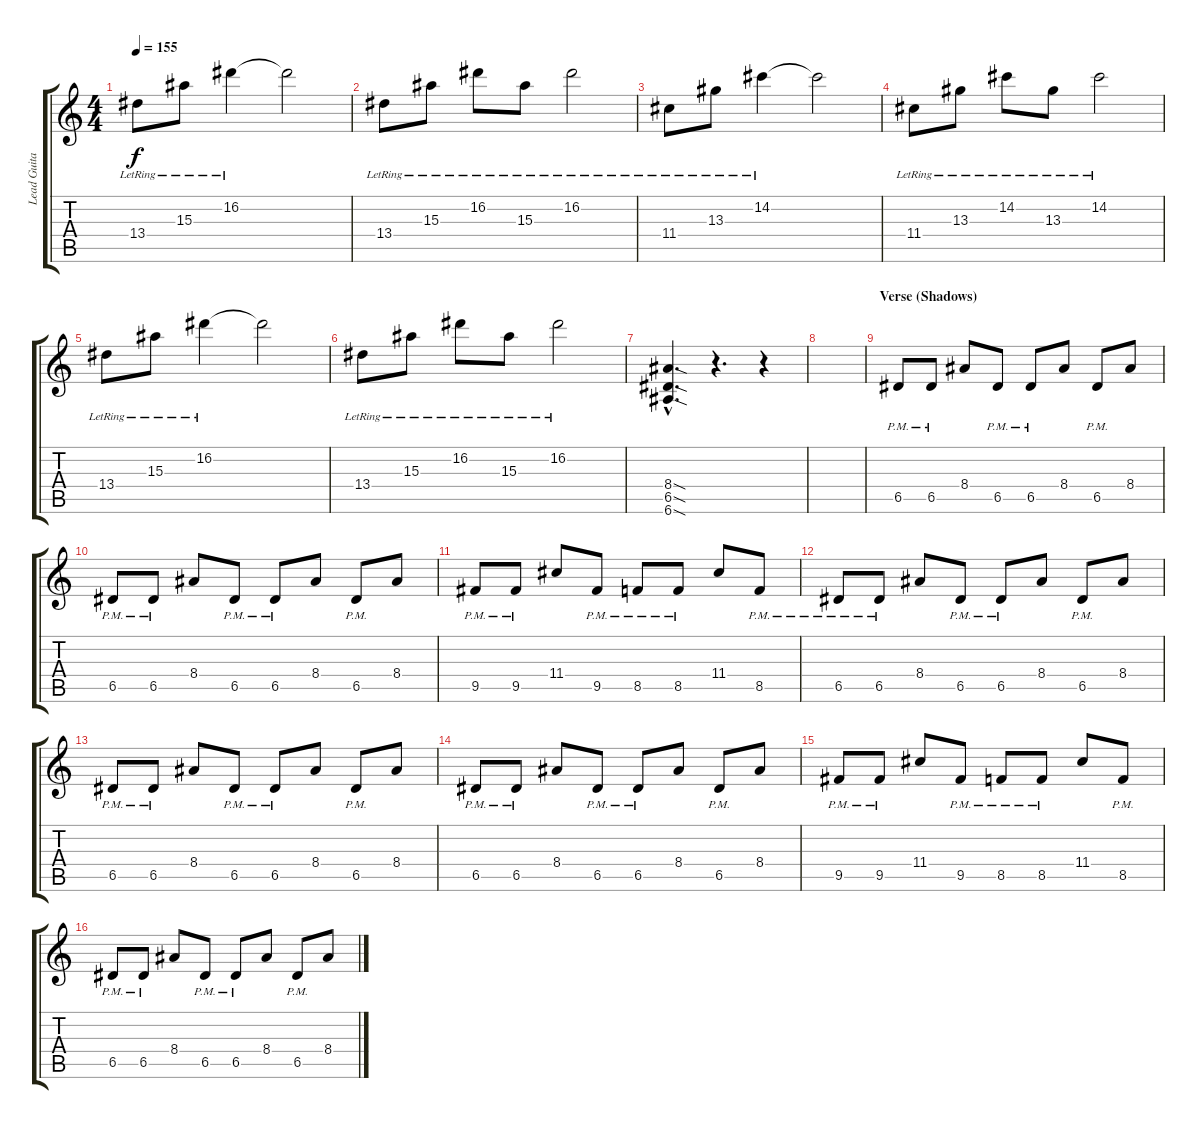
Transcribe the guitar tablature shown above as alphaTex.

\track ("Lead Guitar II" "Lead Guita") {instrument distortionguitar}
\staff {score tabs}
\tuning (E4 B3 G3 D3 A2 E2) {hide}
\ts (4 4)
\tempo 155
\clef g2
\ks c
13.4{lr}.8{dy f} 15.3{lr}.8 16.2{lr}.4 16.2{t}.2 |
13.4{lr}.8 15.3{lr}.8 16.2{lr}.8 15.3{lr}.8 16.2{lr}.2 |
11.4{lr}.8 13.3{lr}.8 14.2{lr}.4 14.2{t}.2 |
11.4{lr}.8 13.3{lr}.8 14.2{lr}.8 13.3{lr}.8 14.2{lr}.2 |
13.4{lr}.8 15.3{lr}.8 16.2{lr}.4 16.2{t}.2 |
13.4{lr}.8 15.3{lr}.8 16.2{lr}.8 15.3{lr}.8 16.2{lr}.2 |
(8.4{sod hac} 6.5{sod hac} 6.6{sod hac}).4{d} r.4{d} r.4 |
|
\section ("" "Verse (Shadows)")
6.5{pm}.8 6.5{pm}.8 8.4.8 6.5{pm}.8 6.5{pm}.8 8.4.8 6.5{pm}.8 8.4.8 |
6.5{pm}.8 6.5{pm}.8 8.4.8 6.5{pm}.8 6.5{pm}.8 8.4.8 6.5{pm}.8 8.4.8 |
9.5{pm}.8 9.5{pm}.8 11.4.8 9.5{pm}.8 8.5{pm}.8 8.5{pm}.8 11.4.8 8.5{pm}.8 |
6.5{pm}.8 6.5{pm}.8 8.4.8 6.5{pm}.8 6.5{pm}.8 8.4.8 6.5{pm}.8 8.4.8 |
6.5{pm}.8 6.5{pm}.8 8.4.8 6.5{pm}.8 6.5{pm}.8 8.4.8 6.5{pm}.8 8.4.8 |
6.5{pm}.8 6.5{pm}.8 8.4.8 6.5{pm}.8 6.5{pm}.8 8.4.8 6.5{pm}.8 8.4.8 |
9.5{pm}.8 9.5{pm}.8 11.4.8 9.5{pm}.8 8.5{pm}.8 8.5{pm}.8 11.4.8 8.5{pm}.8 |
6.5{pm}.8 6.5{pm}.8 8.4.8 6.5{pm}.8 6.5{pm}.8 8.4.8 6.5{pm}.8 8.4.8
